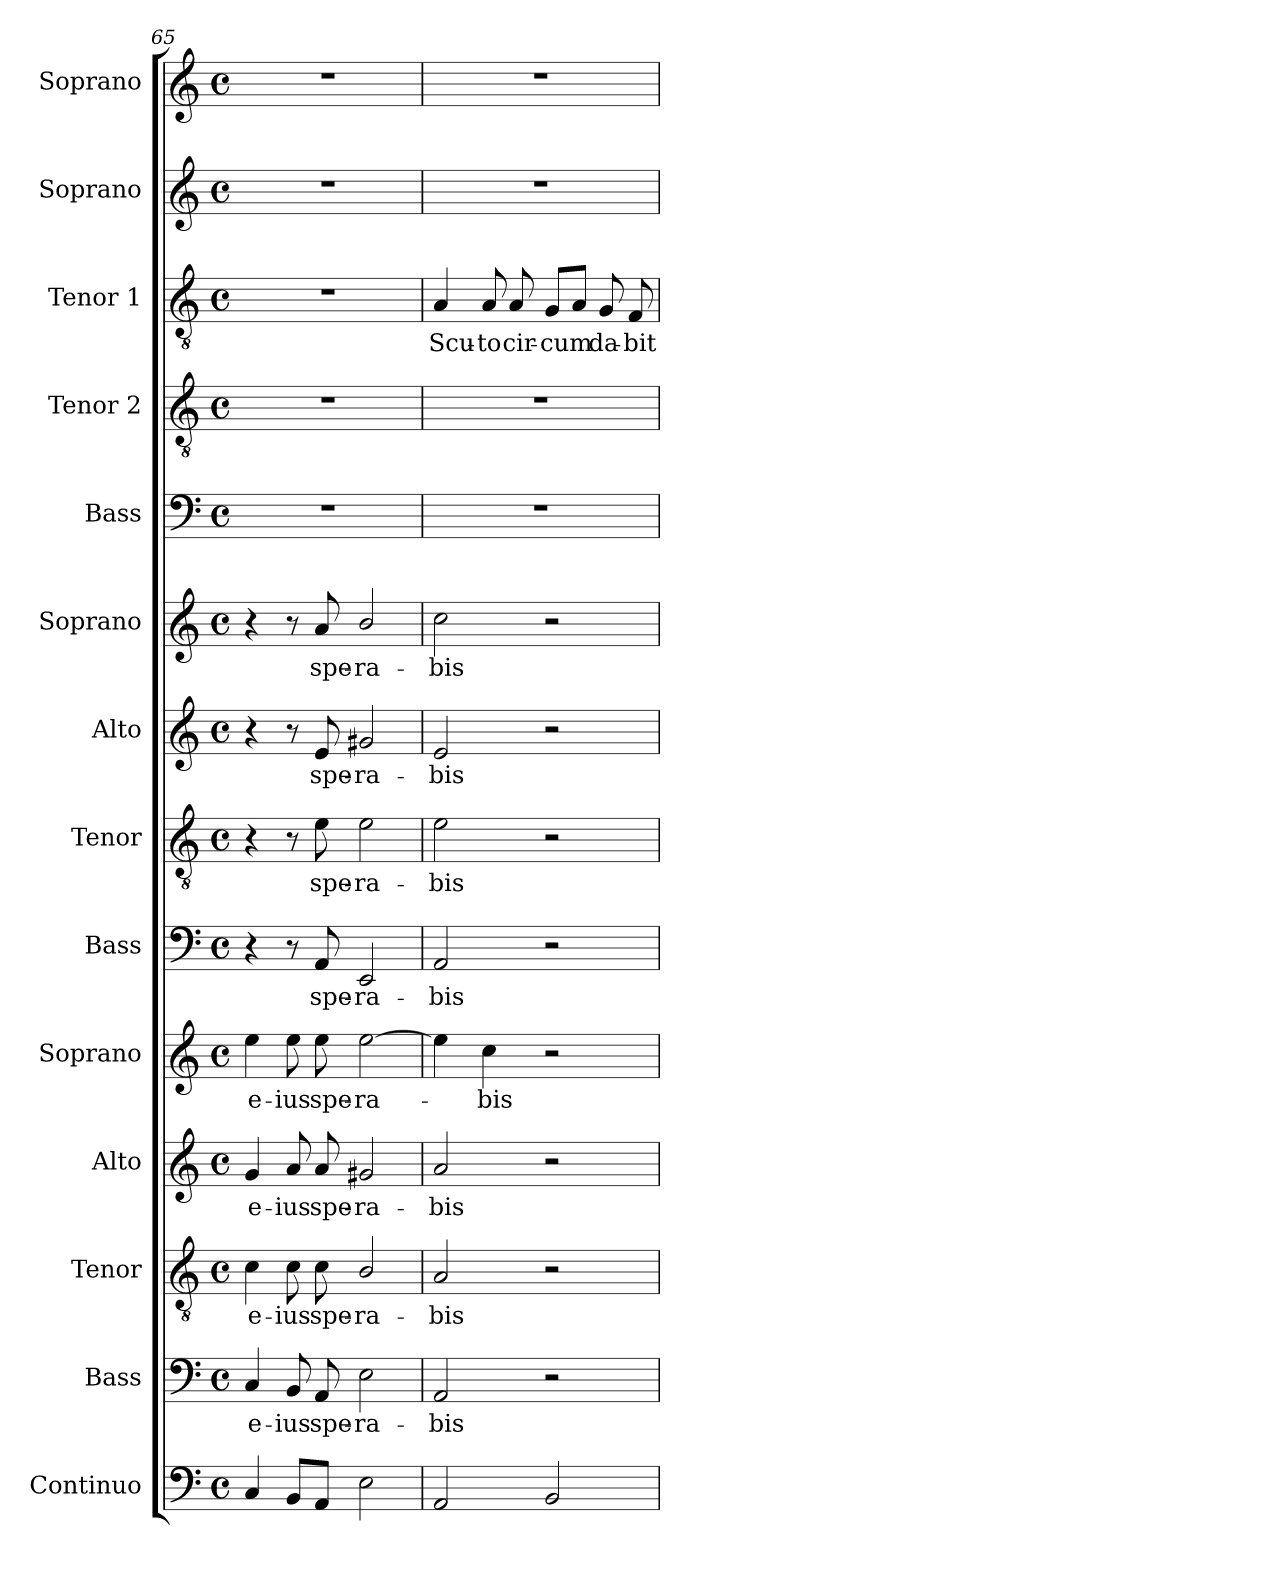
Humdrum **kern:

**kern	**kern	**text	**kern	**text	**kern	**text	**kern	**text	**kern	**text	**kern	**text	**kern	**text	**kern	**text	**kern	**kern	**kern	**text	**kern	**kern
*part14	*part13	*part13	*part12	*part12	*part11	*part11	*part10	*part10	*part9	*part9	*part8	*part8	*part7	*part7	*part6	*part6	*part5	*part4	*part3	*part3	*part2	*part1
*staff14	*staff13	*staff13	*staff12	*staff12	*staff11	*staff11	*staff10	*staff10	*staff9	*staff9	*staff8	*staff8	*staff7	*staff7	*staff6	*staff6	*staff5	*staff4	*staff3	*staff3	*staff2	*staff1
*I"Continuo	*I"Bass	*	*I"Tenor	*	*I"Alto	*	*I"Soprano	*	*I"Bass	*	*I"Tenor	*	*I"Alto	*	*I"Soprano	*	*I"Bass	*I"Tenor 2	*I"Tenor 1	*	*I"Soprano	*I"Soprano
*I'Cont.	*I'B.	*	*I'T.	*	*I'A.	*	*I'S.	*	*I'B.	*	*I'T.	*	*I'A.	*	*I'S.	*	*I'B.	*I'T2.	*I'T1.	*	*I'S.	*I'S.
*clefF4	*clefF4	*	*clefGv2	*	*clefG2	*	*clefG2	*	*clefF4	*	*clefGv2	*	*clefG2	*	*clefG2	*	*clefF4	*clefGv2	*clefGv2	*	*clefG2	*clefG2
*	*	*	*ITrd7c12	*	*	*	*	*	*	*	*ITrd7c12	*	*	*	*	*	*	*ITrd7c12	*ITrd7c12	*	*	*
*k[]	*k[]	*	*k[]	*	*k[]	*	*k[]	*	*k[]	*	*k[]	*	*k[]	*	*k[]	*	*k[]	*k[]	*k[]	*	*k[]	*k[]
*C:	*C:	*	*C:	*	*C:	*	*C:	*	*C:	*	*C:	*	*C:	*	*C:	*	*C:	*C:	*C:	*	*C:	*C:
*M4/4	*M4/4	*	*M4/4	*	*M4/4	*	*M4/4	*	*M4/4	*	*M4/4	*	*M4/4	*	*M4/4	*	*M4/4	*M4/4	*M4/4	*	*M4/4	*M4/4
*met(c)	*met(c)	*	*met(c)	*	*met(c)	*	*met(c)	*	*met(c)	*	*met(c)	*	*met(c)	*	*met(c)	*	*met(c)	*met(c)	*met(c)	*	*met(c)	*met(c)
=65	=65	=65	=65	=65	=65	=65	=65	=65	=65	=65	=65	=65	=65	=65	=65	=65	=65	=65	=65	=65	=65	=65
!	!	!LO:LY:b:color=#000000	!	!	!	!	!	!	!	!	!	!	!	!	!	!	!	!	!	!	!	!
!	!	!	!	!LO:LY:b:color=#000000	!	!	!	!	!	!	!	!	!	!	!	!	!	!	!	!	!	!
!	!	!	!	!	!	!LO:LY:b:color=#000000	!	!	!	!	!	!	!	!	!	!	!	!	!	!	!	!
!	!	!	!	!	!	!	!	!LO:LY:b:color=#000000	!	!	!	!	!	!	!	!	!	!	!	!	!	!
4Ci/	4Ci/	e-	4Ci\	e-	4gi/	e-	4eei\	e-	4r	.	4r	.	4r	.	4r	.	1r	1r	1r	.	1r	1r
!	!	!LO:LY:b:color=#000000	!	!	!	!	!	!	!	!	!	!	!	!	!	!	!	!	!	!	!	!
!	!	!	!	!LO:LY:b:color=#000000	!	!	!	!	!	!	!	!	!	!	!	!	!	!	!	!	!	!
!	!	!	!	!	!	!LO:LY:b:color=#000000	!	!	!	!	!	!	!	!	!	!	!	!	!	!	!	!
!	!	!	!	!	!	!	!	!LO:LY:b:color=#000000	!	!	!	!	!	!	!	!	!	!	!	!	!	!
8BBi/L	8BBi/	-ius	8Ci\	-ius	8ai/	-ius	8eei\	-ius	8r	.	8r	.	8r	.	8r	.	.	.	.	.	.	.
!	!	!LO:LY:b:color=#000000	!	!	!	!	!	!	!	!	!	!	!	!	!	!	!	!	!	!	!	!
!	!	!	!	!LO:LY:b:color=#000000	!	!	!	!	!	!	!	!	!	!	!	!	!	!	!	!	!	!
!	!	!	!	!	!	!LO:LY:b:color=#000000	!	!	!	!	!	!	!	!	!	!	!	!	!	!	!	!
!	!	!	!	!	!	!	!	!LO:LY:b:color=#000000	!	!	!	!	!	!	!	!	!	!	!	!	!	!
!	!	!	!	!	!	!	!	!	!	!LO:LY:b:color=#000000	!	!	!	!	!	!	!	!	!	!	!	!
!	!	!	!	!	!	!	!	!	!	!	!	!LO:LY:b:color=#000000	!	!	!	!	!	!	!	!	!	!
!	!	!	!	!	!	!	!	!	!	!	!	!	!	!LO:LY:b:color=#000000	!	!	!	!	!	!	!	!
!	!	!	!	!	!	!	!	!	!	!	!	!	!	!	!	!LO:LY:b:color=#000000	!	!	!	!	!	!
8AAi/J	8AAi/	spe-	8Ci\	spe-	8ai/	spe-	8eei\	spe-	8AAi/	spe-	8Ei\	spe-	8ei/	spe-	8ai/	spe-	.	.	.	.	.	.
!	!	!LO:LY:b:color=#000000	!	!	!	!	!	!	!	!	!	!	!	!	!	!	!	!	!	!	!	!
!	!	!	!	!LO:LY:b:color=#000000	!	!	!	!	!	!	!	!	!	!	!	!	!	!	!	!	!	!
!	!	!	!	!	!	!LO:LY:b:color=#000000	!	!	!	!	!	!	!	!	!	!	!	!	!	!	!	!
!	!	!	!	!	!	!	!	!LO:LY:b:color=#000000	!	!	!	!	!	!	!	!	!	!	!	!	!	!
!	!	!	!	!	!	!	!	!	!	!LO:LY:b:color=#000000	!	!	!	!	!	!	!	!	!	!	!	!
!	!	!	!	!	!	!	!	!	!	!	!	!LO:LY:b:color=#000000	!	!	!	!	!	!	!	!	!	!
!	!	!	!	!	!	!	!	!	!	!	!	!	!	!LO:LY:b:color=#000000	!	!	!	!	!	!	!	!
!	!	!	!	!	!	!	!	!	!	!	!	!	!	!	!	!LO:LY:b:color=#000000	!	!	!	!	!	!
2Ei\	2Ei\	-ra-	2BBi/	-ra-	2g#Xi/	-ra-	[2eei\	-ra-	2EEi/	-ra-	2Ei\	-ra-	2g#Xi/	-ra-	2bi/	-ra-	.	.	.	.	.	.
=66	=66	=66	=66	=66	=66	=66	=66	=66	=66	=66	=66	=66	=66	=66	=66	=66	=66	=66	=66	=66	=66	=66
!	!	!LO:LY:b:color=#000000	!	!	!	!	!	!	!	!	!	!	!	!	!	!	!	!	!	!	!	!
!	!	!	!	!LO:LY:b:color=#000000	!	!	!	!	!	!	!	!	!	!	!	!	!	!	!	!	!	!
!	!	!	!	!	!	!LO:LY:b:color=#000000	!	!	!	!	!	!	!	!	!	!	!	!	!	!	!	!
!	!	!	!	!	!	!	!	!	!	!LO:LY:b:color=#000000	!	!	!	!	!	!	!	!	!	!	!	!
!	!	!	!	!	!	!	!	!	!	!	!	!LO:LY:b:color=#000000	!	!	!	!	!	!	!	!	!	!
!	!	!	!	!	!	!	!	!	!	!	!	!	!	!LO:LY:b:color=#000000	!	!	!	!	!	!	!	!
!	!	!	!	!	!	!	!	!	!	!	!	!	!	!	!	!LO:LY:b:color=#000000	!	!	!	!	!	!
!	!	!	!	!	!	!	!	!	!	!	!	!	!	!	!	!	!	!	!	!LO:LY:b:color=#000000	!	!
2AAi/	2AAi/	-bis	2AAi/	-bis	2ai/	-bis	4eei\]	.	2AAi/	-bis	2Ei\	-bis	2ei/	-bis	2cci\	-bis	1r	1r	4AAi/	Scu-	1r	1r
!	!	!	!	!	!	!	!	!LO:LY:b:color=#000000	!	!	!	!	!	!	!	!	!	!	!	!	!	!
!	!	!	!	!	!	!	!	!	!	!	!	!	!	!	!	!	!	!	!	!LO:LY:b:color=#000000	!	!
.	.	.	.	.	.	.	4cci\	-bis	.	.	.	.	.	.	.	.	.	.	8AAi/	-to	.	.
!	!	!	!	!	!	!	!	!	!	!	!	!	!	!	!	!	!	!	!	!LO:LY:b:color=#000000	!	!
.	.	.	.	.	.	.	.	.	.	.	.	.	.	.	.	.	.	.	8AAi/	cir-	.	.
!	!	!	!	!	!	!	!	!	!	!	!	!	!	!	!	!	!	!	!	!LO:LY:b:color=#000000	!	!
2BBi/	2r	.	2r	.	2r	.	2r	.	2r	.	2r	.	2r	.	2r	.	.	.	8GGi/L	-cum	.	.
.	.	.	.	.	.	.	.	.	.	.	.	.	.	.	.	.	.	.	8AAi/J	.	.	.
!	!	!	!	!	!	!	!	!	!	!	!	!	!	!	!	!	!	!	!	!LO:LY:b:color=#000000	!	!
.	.	.	.	.	.	.	.	.	.	.	.	.	.	.	.	.	.	.	8GGi/	da-	.	.
!	!	!	!	!	!	!	!	!	!	!	!	!	!	!	!	!	!	!	!	!LO:LY:b:color=#000000	!	!
.	.	.	.	.	.	.	.	.	.	.	.	.	.	.	.	.	.	.	8FFi/	-bit	.	.
=	=	=	=	=	=	=	=	=	=	=	=	=	=	=	=	=	=	=	=	=	=	=
*-	*-	*-	*-	*-	*-	*-	*-	*-	*-	*-	*-	*-	*-	*-	*-	*-	*-	*-	*-	*-	*-	*-
